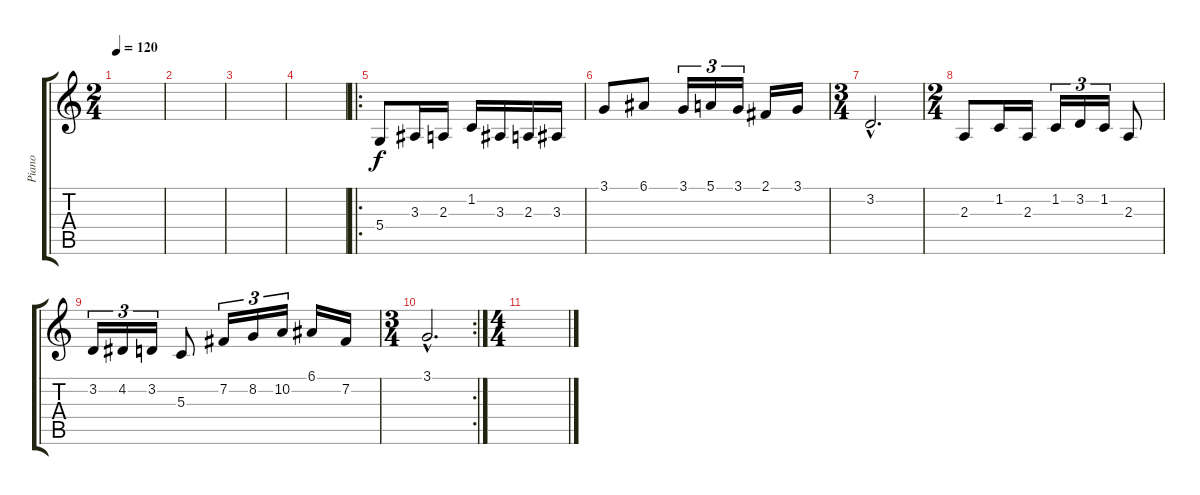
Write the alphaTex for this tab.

\track ("Piano" "Piano") {instrument acousticgrandpiano}
\staff {score tabs}
\tuning (E4 B3 G3 D3 A2 E2) {hide}
\ts (2 4)
\tempo 120
\clef g2
\ks c
|
|
|
|
\ro
5.4.8 3.3.16 2.3.16 1.2.16 3.3.16 2.3.16 3.3.16 |
3.1.8 6.1.8 3.1.16{tu (3 2)} 5.1.16{tu (3 2)} 3.1.16{tu (3 2)} 2.1.16 3.1.16 |
\ts (3 4)
3.2{hac}.2{d} |
\ts (2 4)
2.3.8 1.2.16 2.3.16 1.2.16{tu (3 2)} 3.2.16{tu (3 2)} 1.2.16{tu (3 2)} 2.3.8 |
3.2.16{tu (3 2)} 4.2.16{tu (3 2)} 3.2.16{tu (3 2)} 5.3.8 7.2.16{tu (3 2)} 8.2.16{tu (3 2)} 10.2.16{tu (3 2)} 6.1.16 7.2.16 |
\rc 2
\ts (3 4)
3.1{hac}.2{d} |
\ts (4 4)
